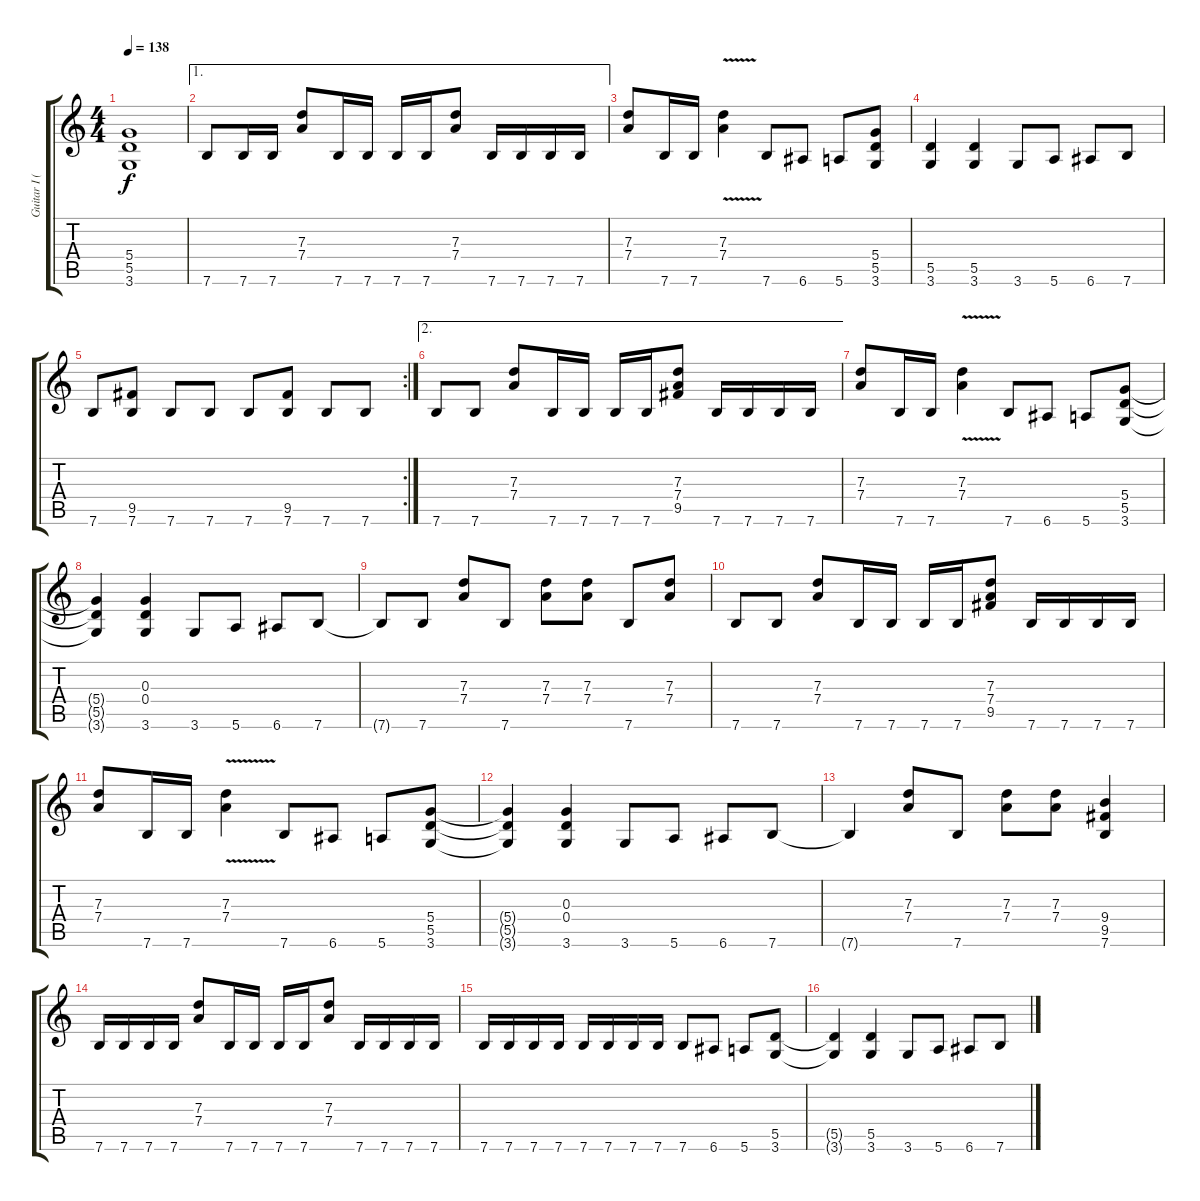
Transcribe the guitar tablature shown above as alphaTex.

\track ("Guitar I (Rhytm)" "Guitar I (") {instrument distortionguitar}
\staff {score tabs}
\tuning (E4 B3 G3 D3 A2 E2) {hide}
\ts (4 4)
\tempo 138
\clef g2
\ks c
(5.4{t} 5.5{t} 3.6{t}).1{dy f} |
\ae 1
7.6.8 7.6.16 7.6.16 (7.3 7.4).8 7.6.16 7.6.16 7.6.16 7.6.16 (7.3 7.4).8 7.6.16 7.6.16 7.6.16 7.6.16 |
(7.3 7.4).8 7.6.16 7.6.16 (7.3{v} 7.4{v}).4 7.6.8 6.6.8 5.6.8 (5.4 5.5 3.6).8 |
(5.5 3.6).4 (5.5 3.6).4 3.6.8 5.6.8 6.6.8 7.6.8 |
\rc 2
7.6.8 (9.5 7.6).8 7.6.8 7.6.8 7.6.8 (9.5 7.6).8 7.6.8 7.6.8 |
\ae 2
7.6.8 7.6.8 (7.3 7.4).8 7.6.16 7.6.16 7.6.16 7.6.16 (7.3 7.4 9.5).8 7.6.16 7.6.16 7.6.16 7.6.16 |
(7.3 7.4).8 7.6.16 7.6.16 (7.3{v} 7.4{v}).4 7.6.8 6.6.8 5.6.8 (5.4 5.5 3.6).8 |
(5.4{t} 5.5{t} 3.6{t}).4 (0.3 0.4 3.6).4 3.6.8 5.6.8 6.6.8 7.6.8 |
7.6{t}.8 7.6.8 (7.3 7.4).8 7.6.8 (7.3 7.4).8 (7.3 7.4).8 7.6.8 (7.3 7.4).8 |
7.6.8 7.6.8 (7.3 7.4).8 7.6.16 7.6.16 7.6.16 7.6.16 (7.3 7.4 9.5).8 7.6.16 7.6.16 7.6.16 7.6.16 |
(7.3 7.4).8 7.6.16 7.6.16 (7.3{v} 7.4{v}).4 7.6.8 6.6.8 5.6.8 (5.4 5.5 3.6).8 |
(5.4{t} 5.5{t} 3.6{t}).4 (0.3 0.4 3.6).4 3.6.8 5.6.8 6.6.8 7.6.8 |
7.6{t}.4 (7.3 7.4).8 7.6.8 (7.3 7.4).8 (7.3 7.4).8 (9.4 9.5 7.6).4 |
7.6.16 7.6.16 7.6.16 7.6.16 (7.3 7.4).8 7.6.16 7.6.16 7.6.16 7.6.16 (7.3 7.4).8 7.6.16 7.6.16 7.6.16 7.6.16 |
7.6.16 7.6.16 7.6.16 7.6.16 7.6.16 7.6.16 7.6.16 7.6.16 7.6.8 6.6.8 5.6.8 (5.5 3.6).8 |
(5.5{t} 3.6{t}).4 (5.5 3.6).4 3.6.8 5.6.8 6.6.8 7.6.8
